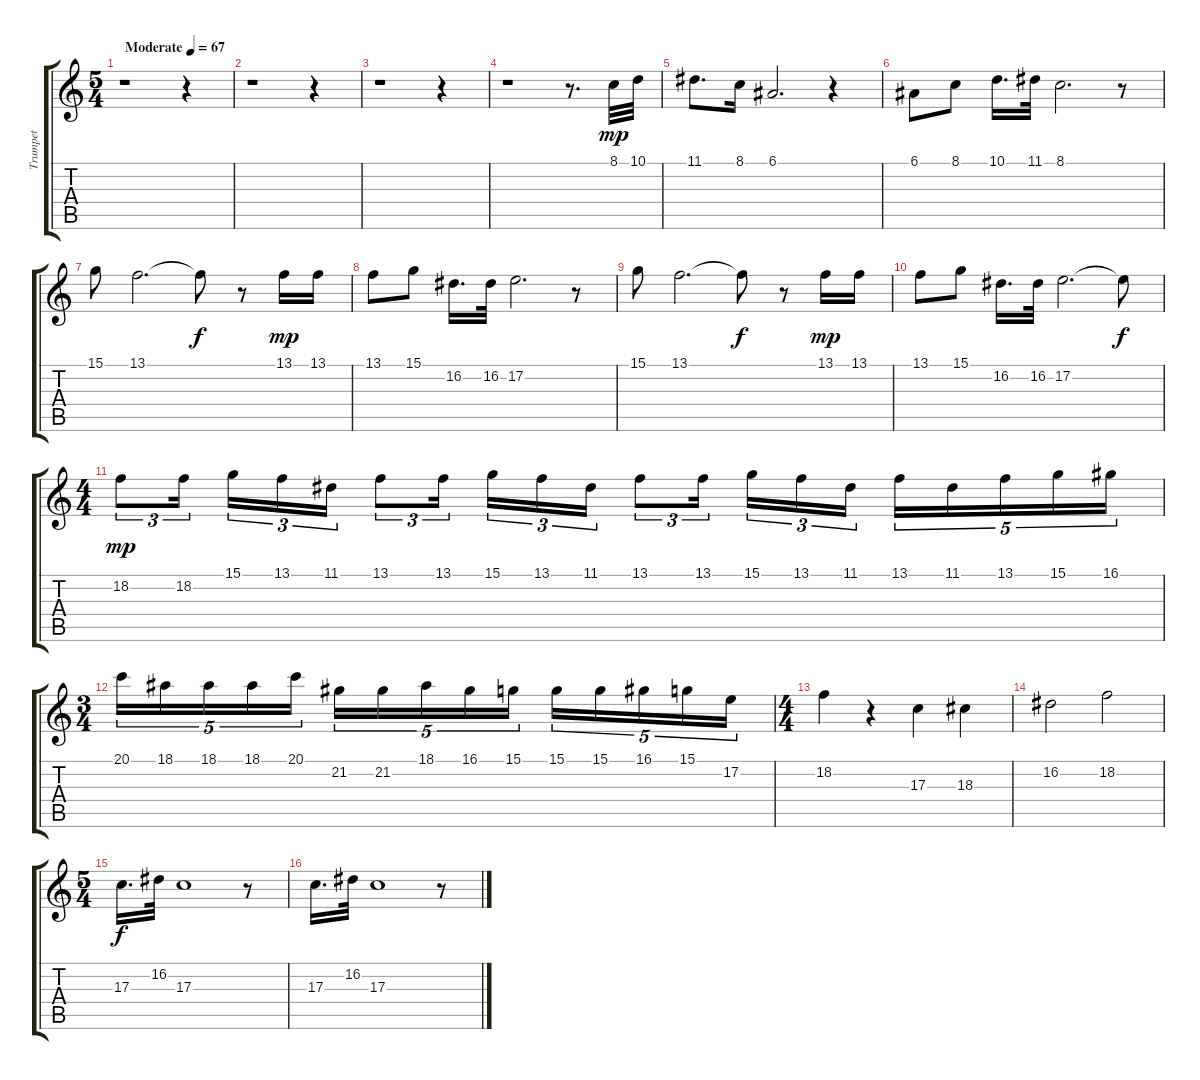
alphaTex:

\track ("Trumpet" "Trumpet") {instrument trumpet}
\staff {score tabs}
\tuning (E4 B3 G3 D3 A2 E2) {hide}
\ts (5 4)
\tempo (67 "Moderate")
\clef g2
\ks c
r.1{dy mp instrument trumpet} r.4 |
r.1 r.4 |
r.1 r.4 |
r.1 r.8{d} 8.1.32 10.1.32 |
11.1.8{d} 8.1.16 6.1.2{d} r.4 |
6.1.8 8.1.8 10.1.16{d} 11.1.32 8.1.2{d} r.8 |
15.1.8 13.1.2{d} 13.1{t}.8{dy f} r.8 13.1.16{dy mp} 13.1.16 |
13.1.8 15.1.8 16.2.16{d} 16.2.32 17.2.2{d} r.8 |
15.1.8 13.1.2{d} 13.1{t}.8{dy f} r.8 13.1.16{dy mp} 13.1.16 |
13.1.8 15.1.8 16.2.16{d} 16.2.32 17.2.2{d} 17.2{t}.8{dy f} |
\ts (4 4)
18.2.8{tu (3 2) dy mp} 18.2.16{tu (3 2) beam splitsecondary} 15.1.16{tu (3 2)} 13.1.16{tu (3 2)} 11.1.16{tu (3 2)} 13.1.8{tu (3 2)} 13.1.16{tu (3 2) beam splitsecondary} 15.1.16{tu (3 2)} 13.1.16{tu (3 2)} 11.1.16{tu (3 2)} 13.1.8{tu (3 2)} 13.1.16{tu (3 2) beam splitsecondary} 15.1.16{tu (3 2)} 13.1.16{tu (3 2)} 11.1.16{tu (3 2)} 13.1.16{tu (5 4)} 11.1.16{tu (5 4)} 13.1.16{tu (5 4)} 15.1.16{tu (5 4)} 16.1.16{tu (5 4)} |
\ts (3 4)
20.1.16{tu (5 4)} 18.1.16{tu (5 4)} 18.1.16{tu (5 4)} 18.1.16{tu (5 4)} 20.1.16{tu (5 4)} 21.2.16{tu (5 4)} 21.2.16{tu (5 4)} 18.1.16{tu (5 4)} 16.1.16{tu (5 4)} 15.1.16{tu (5 4)} 15.1.16{tu (5 4)} 15.1.16{tu (5 4)} 16.1.16{tu (5 4)} 15.1.16{tu (5 4)} 17.2.16{tu (5 4)} |
\ts (4 4)
18.2.4 r.4 17.3.4 18.3.4 |
16.2.2 18.2.2 |
\ts (5 4)
17.3.16{d dy f} 16.2.32 17.3.1 r.8 |
17.3.16{d} 16.2.32 17.3.1 r.8
